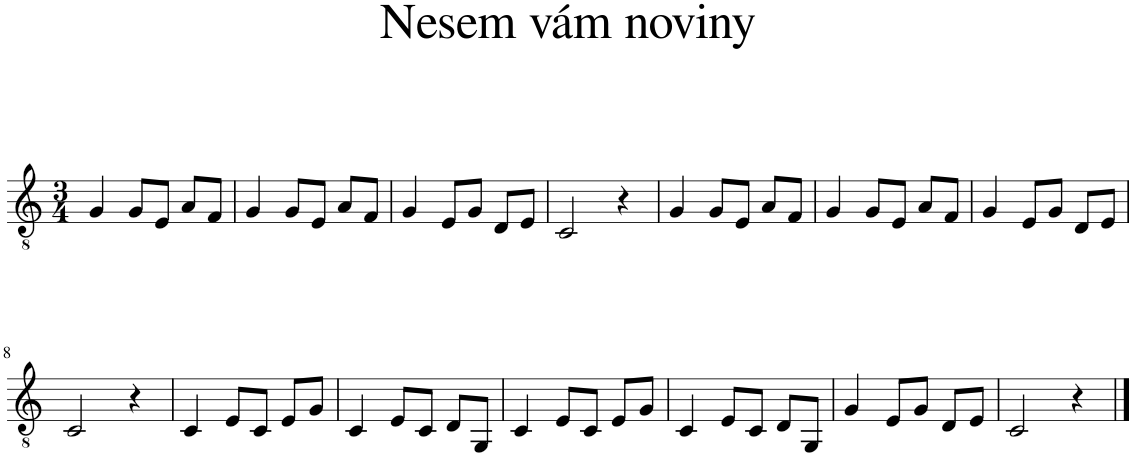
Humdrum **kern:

**kern	**kern
*part2	*part1
*staff2	*staff1
*I"Elektrická kytara	*I"Elektrická kytara
*I'El. kyt.	*I'El. kyt.
*stria6	*
*	*clefGv2
*k[]	*k[]
*M3/4	*M3/4
=1	=1
4G	4G/
8G\L	8G/L
8E\J	8E/J
8A\L	8A/L
8F\J	8F/J
=2	=2
4G	4G/
8G\L	8G/L
8E\J	8E/J
8A\L	8A/L
8F\J	8F/J
=3	=3
4G	4G/
8E\L	8E/L
8G\J	8G/J
8D\L	8D/L
8E\J	8E/J
=4	=4
2C	2C/
4r	4r
=5	=5
4G	4G/
8G\L	8G/L
8E\J	8E/J
8A\L	8A/L
8F\J	8F/J
=6	=6
4G	4G/
8G\L	8G/L
8E\J	8E/J
8A\L	8A/L
8F\J	8F/J
=7	=7
4G	4G/
8E\L	8E/L
8G\J	8G/J
8D\L	8D/L
8E\J	8E/J
!!LO:LB:g=z
=8	=8
2C	2C/
4r	4r
=9	=9
4C	4C/
8E\L	8E/L
8C\J	8C/J
8E\L	8E/L
8G\J	8G/J
=10	=10
4C	4C/
8E\L	8E/L
8C\J	8C/J
8D\L	8D/L
8GG\J	8GG/J
=11	=11
4C	4C/
8E\L	8E/L
8C\J	8C/J
8E\L	8E/L
8G\J	8G/J
=12	=12
4C	4C/
8E\L	8E/L
8C\J	8C/J
8D\L	8D/L
8GG\J	8GG/J
=13	=13
4G	4G/
8E\L	8E/L
8G\J	8G/J
8D\L	8D/L
8E\J	8E/J
=14	=14
2C	2C/
4r	4r
==	==
*-	*-
